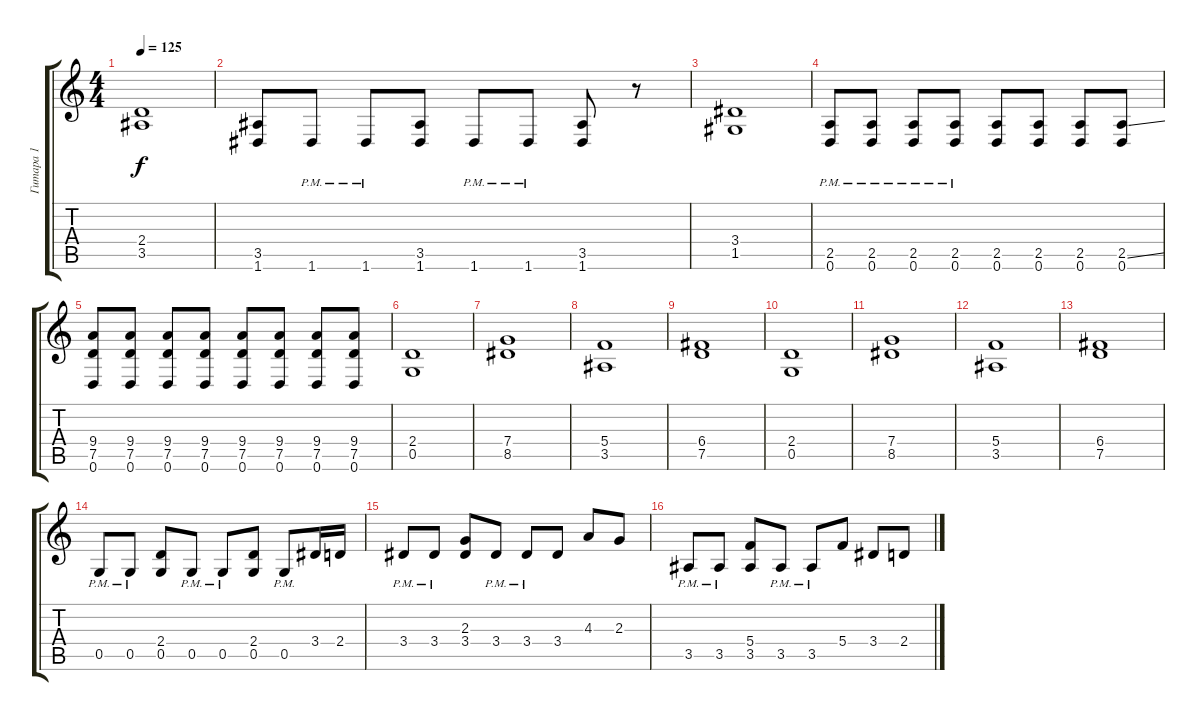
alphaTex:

\track ("Гитара 1" "Гитара 1") {instrument overdrivenguitar}
\staff {score tabs}
\tuning (D4 A3 F3 C3 G2 D2) {hide}
\ts (4 4)
\tempo 125
\clef g2
\ks c
(2.4 3.5).1{dy f} |
(3.5 1.6).8 1.6{pm}.8 1.6{pm}.8 (3.5 1.6).8 1.6{pm}.8 1.6{pm}.8 (3.5 1.6).8 r.8 |
(3.4 1.5).1 |
(2.5{pm} 0.6{pm}).8 (2.5{pm} 0.6{pm}).8 (2.5{pm} 0.6{pm}).8 (2.5{pm} 0.6{pm}).8 (2.5 0.6).8 (2.5 0.6).8 (2.5 0.6).8 (2.5{ss} 0.6).8 |
(9.4 7.5 0.6).8 (9.4 7.5 0.6).8 (9.4 7.5 0.6).8 (9.4 7.5 0.6).8 (9.4 7.5 0.6).8 (9.4 7.5 0.6).8 (9.4 7.5 0.6).8 (9.4 7.5 0.6).8 |
(2.4 0.5).1 |
(7.4 8.5).1 |
(5.4 3.5).1 |
(6.4 7.5).1 |
(2.4 0.5).1 |
(7.4 8.5).1 |
(5.4 3.5).1 |
(6.4 7.5).1 |
0.5{pm}.8 0.5{pm}.8 (2.4 0.5).8 0.5{pm}.8 0.5{pm}.8 (2.4 0.5).8 0.5{pm}.8 3.4.16 2.4.16 |
3.4{pm}.8 3.4{pm}.8 (2.3 3.4).8 3.4{pm}.8 3.4{pm}.8 3.4.8 4.3.8 2.3.8 |
3.5{pm}.8 3.5{pm}.8 (5.4 3.5).8 3.5{pm}.8 3.5{pm}.8 5.4.8 3.4.8 2.4.8
